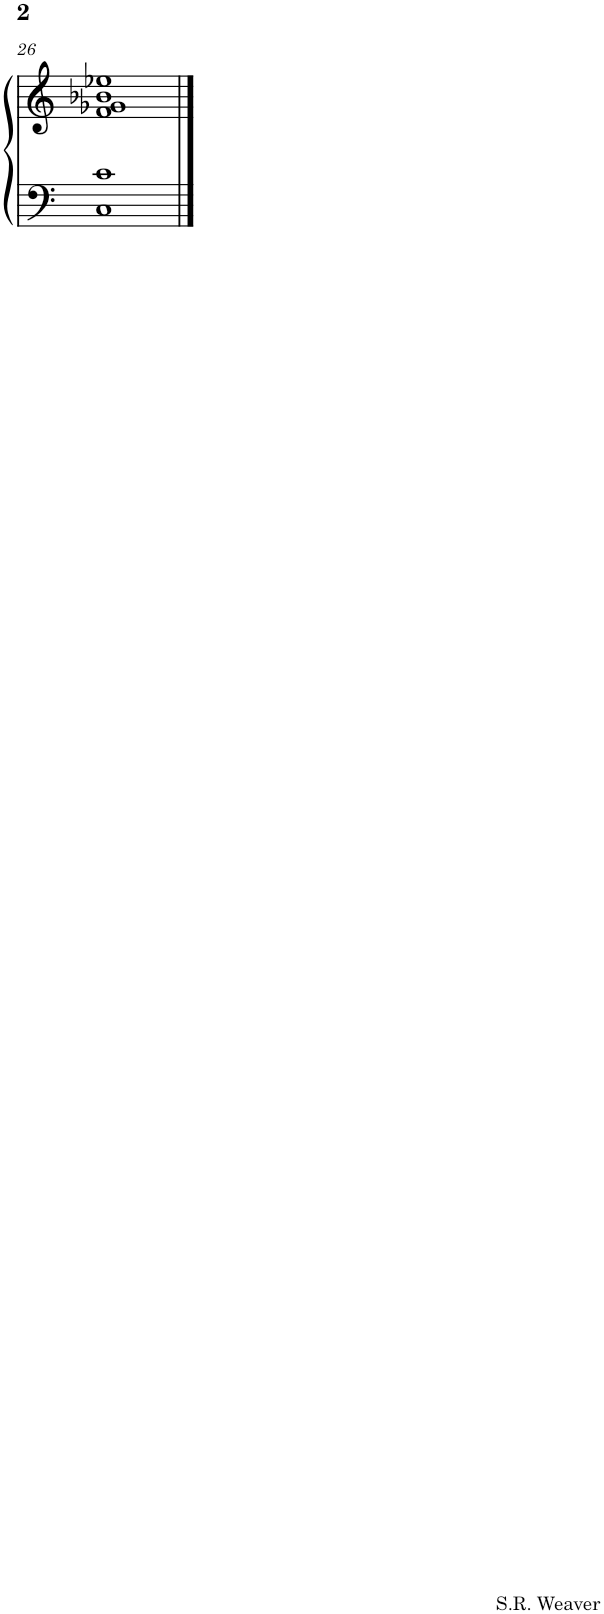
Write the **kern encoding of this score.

**kern	**kern
*part1	*part1
*staff2	*staff1
*I"Piano	*
*I'Pno.	*
!!LO:PB:g=z
*clefF4	*clefG2
*k[]	*k[]
*M4/4	*M4/4
=26	=26
1C 1c	1f 1g-X 1b-X 1ee-X
==	==
*-	*-
